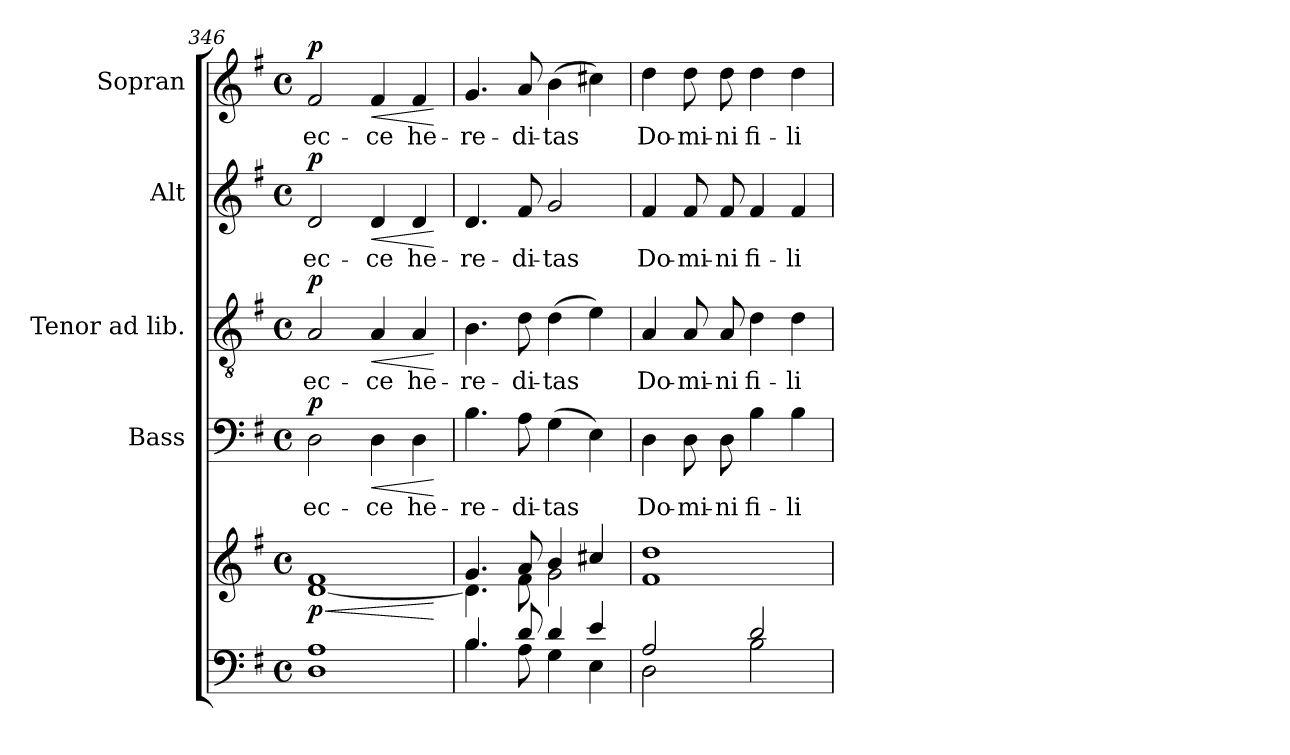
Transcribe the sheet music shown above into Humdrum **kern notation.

**kern	**kern	**dynam	**kern	**text	**dynam	**kern	**text	**dynam	**kern	**text	**dynam	**kern	**text	**dynam
*part5	*part5	*part5	*part4	*part4	*part4	*part3	*part3	*part3	*part2	*part2	*part2	*part1	*part1	*part1
*staff6	*staff5	*staff5/6	*staff4	*staff4	*staff4	*staff3	*staff3	*staff3	*staff2	*staff2	*staff2	*staff1	*staff1	*staff1
*	*	*	*I"Bass	*	*	*I"Tenor ad lib.	*	*	*I"Alt	*	*	*I"Sopran	*	*
*	*	*	*I'B.	*	*	*I'T.	*	*	*I'A.	*	*	*I'S.	*	*
*clefF4	*clefG2	*	*clefF4	*	*	*clefGv2	*	*	*clefG2	*	*	*clefG2	*	*
*k[f#]	*k[f#]	*	*k[f#]	*	*	*k[f#]	*	*	*k[f#]	*	*	*k[f#]	*	*
*G:	*G:	*	*G:	*	*	*G:	*	*	*G:	*	*	*G:	*	*
*M4/4	*M4/4	*	*M4/4	*	*	*M4/4	*	*	*M4/4	*	*	*M4/4	*	*
*met(c)	*met(c)	*	*met(c)	*	*	*met(c)	*	*	*met(c)	*	*	*met(c)	*	*
=346	=346	=346	=346	=346	=346	=346	=346	=346	=346	=346	=346	=346	=346	=346
*^	*	*	*	*	*	*	*	*	*	*	*	*	*	*
!	!	!	!LO:HP:b	!	!LO:LY:b	!	!	!LO:LY:b	!	!	!LO:LY:b	!	!	!LO:LY:b	!
*	*	*^	*	*	*	*	*	*	*	*	*	*	*	*	*
!	!	!	!	!LO:DY:n=1:b	!	!	!LO:DY:a	!	!	!LO:DY:a	!	!	!LO:DY:a	!	!	!LO:DY:a
1A	1D	1f#	[<1d	< p	2D\	ec-	p	2A/	ec-	p	2d/	ec-	p	2f#/	ec-	p
!	!	!	!	!	!	!LO:LY:b	!LO:HP:b	!	!LO:LY:b	!LO:HP:b	!	!LO:LY:b	!LO:HP:b	!	!LO:LY:b	!LO:HP:b
.	.	.	.	.	4D\	-ce	<	4A/	-ce	<	4d/	-ce	<	4f#/	-ce	<
!	!	!	!	!	!	!LO:LY:b	!	!	!LO:LY:b	!	!	!LO:LY:b	!	!	!LO:LY:b	!
.	.	.	.	.	4D\	he-	.	4A/	he-	.	4d/	he-	.	4f#/	he-	.
*v	*v	*	*	*	*	*	*	*	*	*	*	*	*	*	*	*
*	*v	*v	*	*	*	*	*	*	*	*	*	*	*	*	*
.	.	[	.	.	[	.	.	[	.	.	[	.	.	[
=347	=347	=347	=347	=347	=347	=347	=347	=347	=347	=347	=347	=347	=347	=347
*^	*^	*	*	*	*	*	*	*	*	*	*	*	*	*
!	!	!	!	!	!	!LO:LY:b	!	!	!LO:LY:b	!	!	!LO:LY:b	!	!	!LO:LY:b	!
4.B/	4.B\	4.g/	4.d\]	.	4.B\	-re-	.	4.B\	-re-	.	4.d/	-re-	.	4.g/	-re-	.
!	!	!	!	!	!	!LO:LY:b	!	!	!LO:LY:b	!	!	!LO:LY:b	!	!	!LO:LY:b	!
8d/	8A\	8a/	8f#\	.	8A\	-di-	.	8d\	-di-	.	8f#/	-di-	.	8a/	-di-	.
!	!	!	!	!	!	!LO:LY:b	!	!	!LO:LY:b	!	!	!LO:LY:b	!	!	!LO:LY:b	!
4d/	4G\	4b/	2g\	.	(>4G\	-tas	.	(>4d\	-tas	.	2g/	-tas	.	(>4b\	-tas	.
4e/	4E\	4cc#X/	.	.	4E\)	.	.	4e\)	.	.	.	.	.	4cc#X\)	.	.
!!LO:LB:g=z
=348	=348	=348	=348	=348	=348	=348	=348	=348	=348	=348	=348	=348	=348	=348	=348	=348
!	!	!	!	!	!	!LO:LY:b	!	!	!LO:LY:b	!	!	!LO:LY:b	!	!	!LO:LY:b	!
2A/	2D\	1dd	1f#	.	4D\	Do-	.	4A/	Do-	.	4f#/	Do-	.	4dd\	Do-	.
!	!	!	!	!	!	!LO:LY:b	!	!	!LO:LY:b	!	!	!LO:LY:b	!	!	!LO:LY:b	!
.	.	.	.	.	8D\	-mi-	.	8A/	-mi-	.	8f#/	-mi-	.	8dd\	-mi-	.
!	!	!	!	!	!	!LO:LY:b	!	!	!LO:LY:b	!	!	!LO:LY:b	!	!	!LO:LY:b	!
.	.	.	.	.	8D\	-ni	.	8A/	-ni	.	8f#/	-ni	.	8dd\	-ni	.
!	!	!	!	!	!	!LO:LY:b	!	!	!LO:LY:b	!	!	!LO:LY:b	!	!	!LO:LY:b	!
2d/	2B\	.	.	.	4B\	fi-	.	4d\	fi-	.	4f#/	fi-	.	4dd\	fi-	.
!	!	!	!	!	!	!LO:LY:b	!	!	!LO:LY:b	!	!	!LO:LY:b	!	!	!LO:LY:b	!
.	.	.	.	.	4B\	-li-	.	4d\	-li-	.	4f#/	-li-	.	4dd\	-li-	.
*v	*v	*	*	*	*	*	*	*	*	*	*	*	*	*	*	*
*	*v	*v	*	*	*	*	*	*	*	*	*	*	*	*	*
=	=	=	=	=	=	=	=	=	=	=	=	=	=	=
*-	*-	*-	*-	*-	*-	*-	*-	*-	*-	*-	*-	*-	*-	*-
